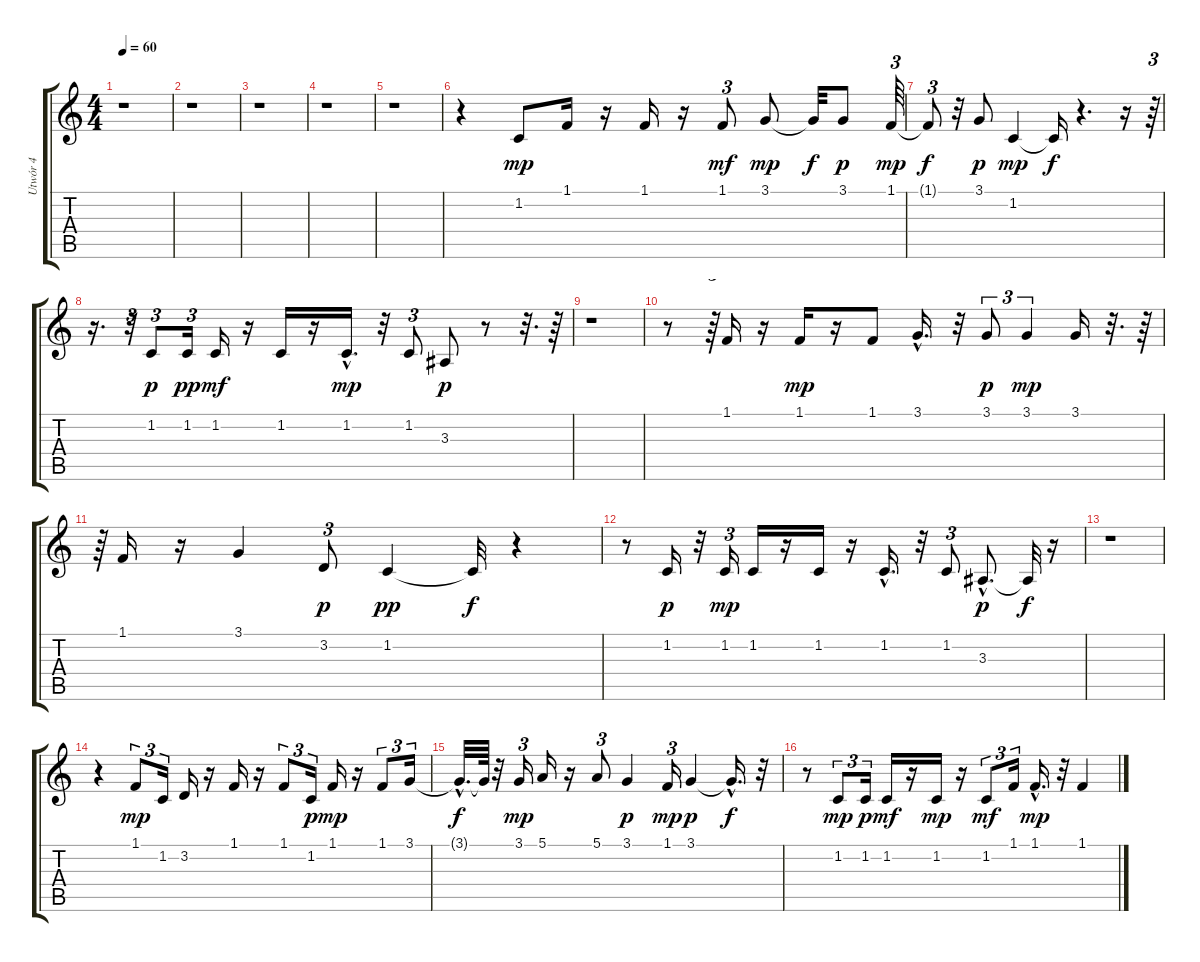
\track ("Utwór 4" "Utwór 4") {instrument stringensemble1}
\staff {score tabs}
\tuning (E4 B3 G3 D3 A2 E2) {hide}
\ts (4 4)
\tempo 60
\clef g2
\ks c
r.1{dy mp instrument stringensemble1} |
r.1 |
r.1 |
r.1 |
r.1 |
r.4 1.2.8 1.1.16 r.16 1.1.16 r.16 1.1.8{tu (3 2) dy mf} 3.1.8{dy mp} 3.1{t}.32{dy f} 3.1.8{dy p} 1.1.64{tu (3 2) dy mp} |
1.1{t}.8{tu (3 2) dy f} r.32 3.1.8{dy p} 1.2.4{dy mp} 1.2{t}.16{dy f} r.4{d} r.16 r.64{tu (3 2)} |
r.16{d} r.32{tu (3 2)} 1.2.8{tu (3 2) dy p} 1.2.16{tu (3 2) dy pp} 1.2.16{dy mf} r.16 1.2.16 r.16 1.2{hac}.16{d dy mp} r.32 1.2.8{tu (3 2)} 3.3.8{dy p} r.8 r.32{d} r.64 |
r.1 |
r.8 r.64{tu (3 2)} 1.1.16 r.16 1.1.16{dy mp} r.16 1.1.8 3.1{hac}.16{d} r.32 3.1.8{tu (3 2) dy p} 3.1.4{tu (3 2) dy mp} 3.1.16 r.32{d} r.64 |
r.64{tu (3 2)} 1.1.16 r.16 3.1.4 3.2.8{tu (3 2) dy p} 1.2.4{dy pp} 1.2{t}.32{dy f} r.4 |
r.8 1.2.16{dy p} r.32 1.2.16{tu (3 2) dy mp} 1.2.16 r.16 1.2.16 r.16 1.2{hac}.16{d} r.32 1.2.8{tu (3 2)} 3.3{hac}.8{d dy p} 3.3{t}.32{dy f} r.16 |
r.1 |
r.4 1.1.8{tu (3 2) dy mp} 1.2.16{tu (3 2)} 3.2.16 r.16 1.1.16 r.16 1.1.8{tu (3 2)} 1.2.16{tu (3 2) dy p} 1.1.16{dy mp} r.16 1.1.8{tu (3 2)} 3.1.16{tu (3 2)} |
3.1{hac t}.32{d dy f} 3.1{t}.64 r.32 3.1.16{tu (3 2) dy mp} 5.1.16 r.16 5.1.8{tu (3 2)} 3.1.4{dy p} 1.1.16{tu (3 2) dy mp} 3.1.4{dy p} 3.1{hac t}.16{d dy f} r.32 |
r.8 1.2.8{tu (3 2) dy mp} 1.2.16{tu (3 2) dy p} 1.2.16{dy mf} r.16 1.2.16{dy mp} r.16 1.2.8{tu (3 2) dy mf} 1.1.16{tu (3 2)} 1.1{hac}.16{d dy mp} r.32 1.1.4
